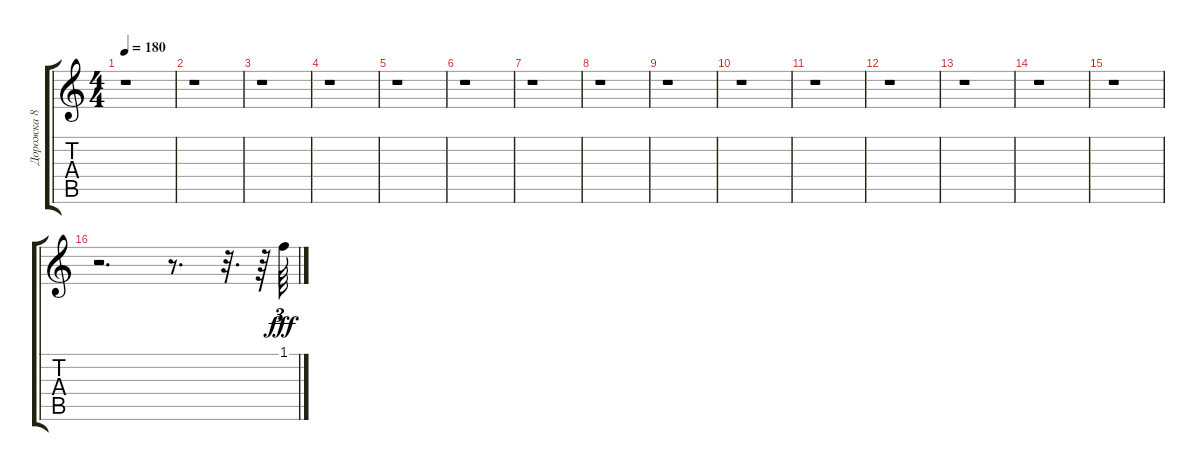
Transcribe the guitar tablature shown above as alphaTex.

\track ("Дорожка 8" "Дорожка 8") {instrument overdrivenguitar}
\staff {score tabs}
\tuning (E4 B3 G3 D3 A2 E2) {hide}
\ts (4 4)
\tempo 180
\clef g2
\ks c
r.1{dy f} |
r.1 |
r.1 |
r.1 |
r.1 |
r.1 |
r.1 |
r.1 |
r.1 |
r.1 |
r.1 |
r.1 |
r.1 |
r.1 |
r.1 |
r.2{d} r.8{d} r.32{d} r.64 1.1.64{tu (3 2) dy fff}
